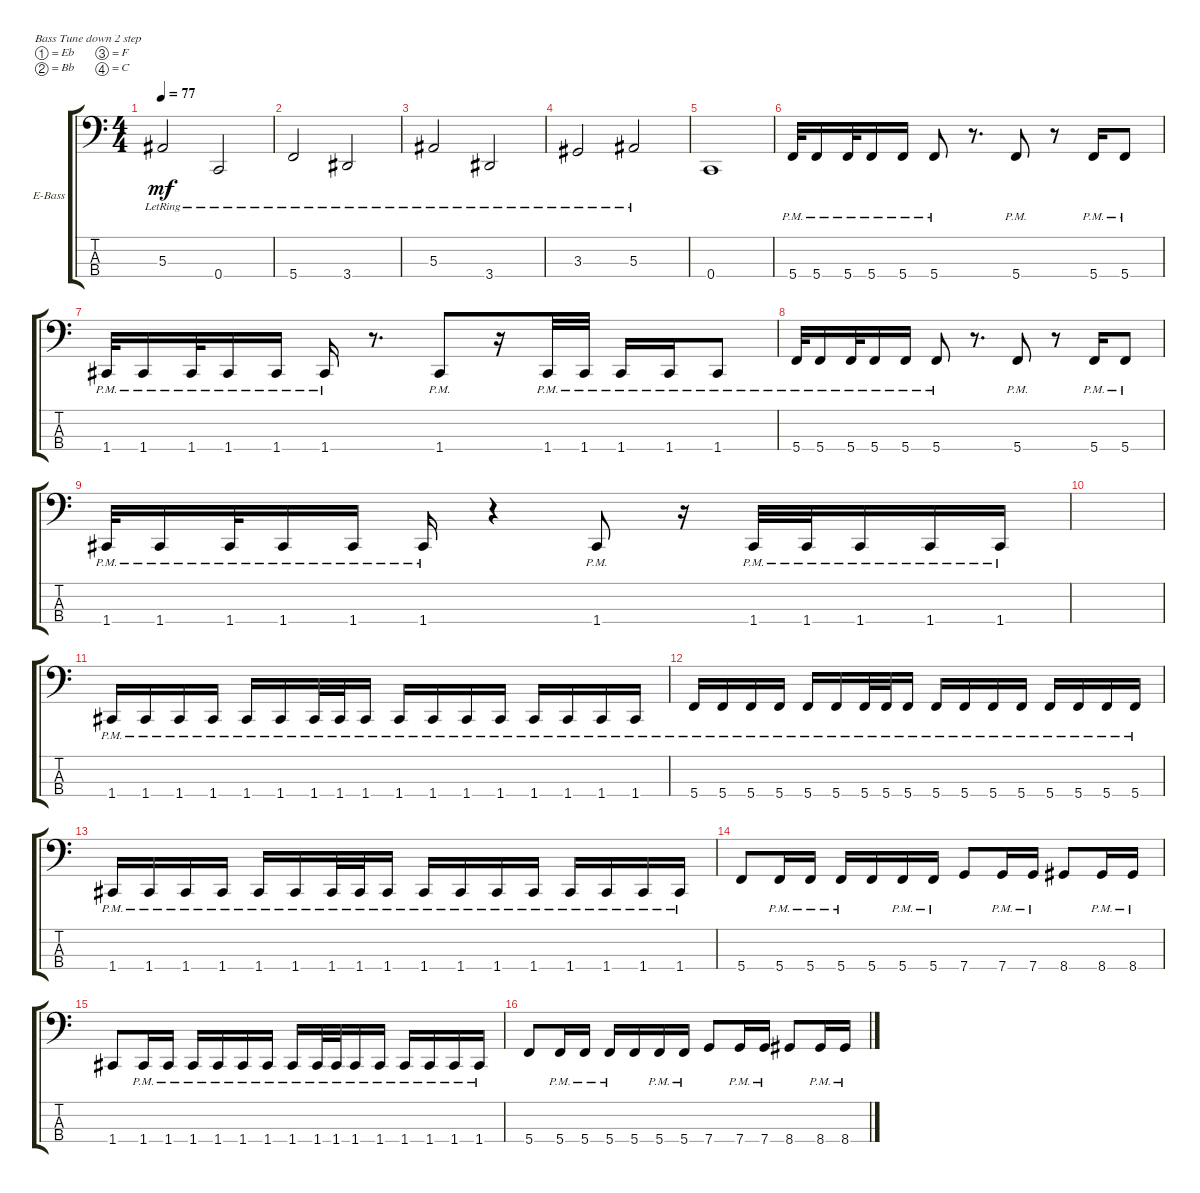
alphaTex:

\defaultSystemsLayout 4
\bracketExtendMode groupsimilarinstruments
\firstSystemTrackNameOrientation horizontal
\otherSystemsTrackNameOrientation horizontal
\track ("Electric Bass" "E-Bass") {instrument electricbassfinger}
\staff {score tabs}
\tuning (Eb2 Bb1 F1 C1)
\ts (4 4)
\tempo 77
\clef f4
\ks c
5.3{lr}.2{dy mf} 0.4{lr}.2 |
5.4{lr}.2 3.4{lr}.2 |
5.3{lr}.2 3.4{lr}.2 |
3.3{lr}.2 5.3{lr}.2 |
0.4.1 |
5.4{pm}.32 5.4{pm}.16 5.4{pm}.32 5.4{pm}.16 5.4{pm}.16 5.4{pm}.8 r.8{d} 5.4{pm}.8 r.8 5.4{pm}.16 5.4{pm}.8 |
1.4{pm}.32 1.4{pm}.16 1.4{pm}.32 1.4{pm}.16 1.4{pm}.16 1.4{pm}.16 r.8{d} 1.4{pm}.8 r.16 1.4{pm}.32 1.4{pm}.32 1.4{pm}.16 1.4{pm}.16 1.4{pm}.8 |
5.4{pm}.32 5.4{pm}.16 5.4{pm}.32 5.4{pm}.16 5.4{pm}.16 5.4{pm}.8 r.8{d} 5.4{pm}.8 r.8 5.4{pm}.16 5.4{pm}.8 |
1.4{pm}.32 1.4{pm}.16 1.4{pm}.32 1.4{pm}.16 1.4{pm}.16 1.4{pm}.16 r.4 1.4{pm}.8 r.16 1.4{pm}.32 1.4{pm}.32 1.4{pm}.16 1.4{pm}.16 1.4{pm}.16 |
|
1.4{pm}.16 1.4{pm}.16 1.4{pm}.16 1.4{pm}.16 1.4{pm}.16 1.4{pm}.16 1.4{pm}.32 1.4{pm}.32 1.4{pm}.16 1.4{pm}.16 1.4{pm}.16 1.4{pm}.16 1.4{pm}.16 1.4{pm}.16 1.4{pm}.16 1.4{pm}.16 1.4{pm}.16 |
5.4{pm}.16 5.4{pm}.16 5.4{pm}.16 5.4{pm}.16 5.4{pm}.16 5.4{pm}.16 5.4{pm}.32 5.4{pm}.32 5.4{pm}.16 5.4{pm}.16 5.4{pm}.16 5.4{pm}.16 5.4{pm}.16 5.4{pm}.16 5.4{pm}.16 5.4{pm}.16 5.4{pm}.16 |
1.4{pm}.16 1.4{pm}.16 1.4{pm}.16 1.4{pm}.16 1.4{pm}.16 1.4{pm}.16 1.4{pm}.32 1.4{pm}.32 1.4{pm}.16 1.4{pm}.16 1.4{pm}.16 1.4{pm}.16 1.4{pm}.16 1.4{pm}.16 1.4{pm}.16 1.4{pm}.16 1.4{pm}.16 |
5.4.8 5.4{pm}.16 5.4{pm}.16 5.4{pm}.16 5.4.16 5.4{pm}.16 5.4{pm}.16 7.4.8 7.4{pm}.16 7.4{pm}.16 8.4.8 8.4{pm}.16 8.4{pm}.16 |
1.4.8 1.4{pm}.16 1.4{pm}.16 1.4{pm}.16 1.4{pm}.16 1.4{pm}.16 1.4{pm}.16 1.4{pm}.16 1.4{pm}.32 1.4{pm}.32 1.4{pm}.16 1.4{pm}.16 1.4{pm}.16 1.4{pm}.16 1.4{pm}.16 1.4{pm}.16 |
5.4.8 5.4{pm}.16 5.4{pm}.16 5.4{pm}.16 5.4.16 5.4{pm}.16 5.4{pm}.16 7.4.8 7.4{pm}.16 7.4{pm}.16 8.4.8 8.4{pm}.16 8.4{pm}.16
